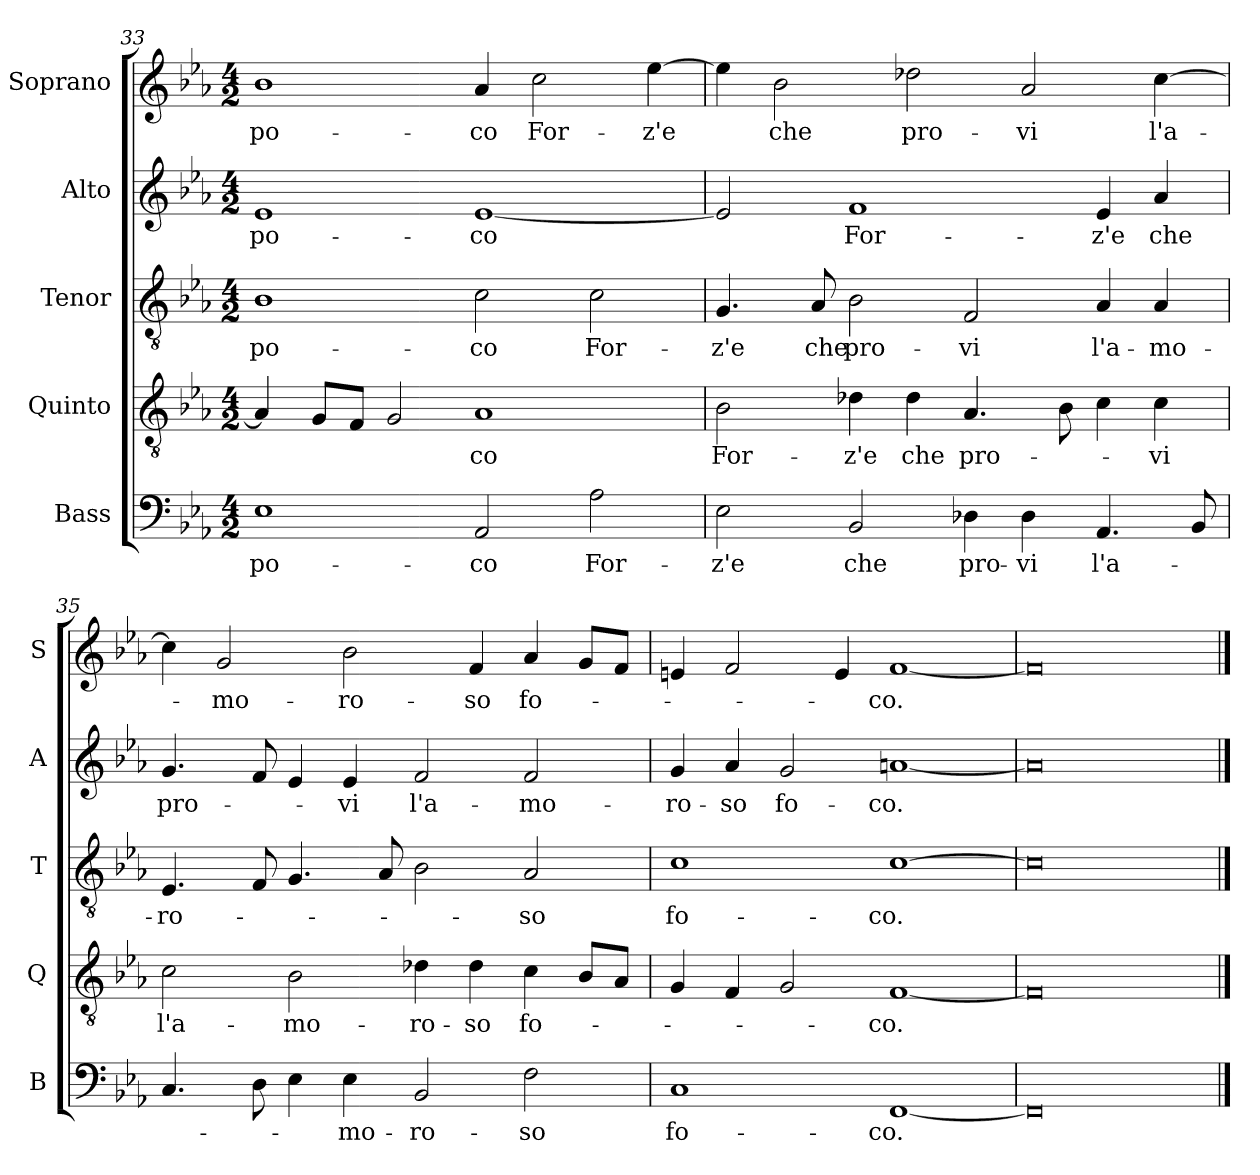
**kern	**text	**kern	**text	**kern	**text	**kern	**text	**kern	**text
*part5	*part5	*part4	*part4	*part3	*part3	*part2	*part2	*part1	*part1
*staff5	*staff5	*staff4	*staff4	*staff3	*staff3	*staff2	*staff2	*staff1	*staff1
*I"Bass	*	*I"Quinto	*	*I"Tenor	*	*I"Alto	*	*I"Soprano	*
*I'B	*	*I'Q	*	*I'T	*	*I'A	*	*I'S	*
*clefF4	*	*clefGv2	*	*clefGv2	*	*clefG2	*	*clefG2	*
*k[b-e-a-]	*	*k[b-e-a-]	*	*k[b-e-a-]	*	*k[b-e-a-]	*	*k[b-e-a-]	*
*E-:	*	*E-:	*	*E-:	*	*E-:	*	*E-:	*
*M4/2	*	*M4/2	*	*M4/2	*	*M4/2	*	*M4/2	*
=33	=33	=33	=33	=33	=33	=33	=33	=33	=33
!	!LO:LY:b	!	!	!	!LO:LY:b	!	!LO:LY:b	!	!LO:LY:b
1E-	po-	4A-/]	.	1B-	po-	1e-	po-	1b-	po-
.	.	8G/L	.	.	.	.	.	.	.
.	.	8F/J	.	.	.	.	.	.	.
.	.	2G/	.	.	.	.	.	.	.
!	!LO:LY:b	!	!LO:LY:b	!	!LO:LY:b	!	!LO:LY:b	!	!LO:LY:b
2AA-/	-co	1A-	-co	2c\	-co	[1e-	-co	4a-/	-co
!	!	!	!	!	!	!	!	!	!LO:LY:b
.	.	.	.	.	.	.	.	2cc\	For-
!	!LO:LY:b	!	!	!	!LO:LY:b	!	!	!	!
2A-\	For-	.	.	2c\	For-	.	.	.	.
!	!	!	!	!	!	!	!	!	!LO:LY:b
.	.	.	.	.	.	.	.	[4ee-\	-z'e
=34	=34	=34	=34	=34	=34	=34	=34	=34	=34
!	!LO:LY:b	!	!LO:LY:b	!	!LO:LY:b	!	!	!	!
2E-\	-z'e	2B-\	For-	4.G/	-z'e	2e-/]	.	4ee-\]	.
!	!	!	!	!	!	!	!	!	!LO:LY:b
.	.	.	.	.	.	.	.	2b-\	che
!	!	!	!	!	!LO:LY:b	!	!	!	!
.	.	.	.	8A-/	che	.	.	.	.
!	!LO:LY:b	!	!LO:LY:b	!	!LO:LY:b	!	!LO:LY:b	!	!
2BB-/	che	4d-X\	-z'e	2B-\	pro-	1f	For-	.	.
!	!	!	!LO:LY:b	!	!	!	!	!	!LO:LY:b
.	.	4d-\	che	.	.	.	.	2dd-X\	pro-
!	!LO:LY:b	!	!LO:LY:b	!	!LO:LY:b	!	!	!	!
4D-X\	pro-	4.A-/	pro-	2F/	-vi	.	.	.	.
!	!LO:LY:b	!	!	!	!	!	!	!	!LO:LY:b
4D-\	-vi	.	.	.	.	.	.	2a-/	-vi
.	.	8B-\	.	.	.	.	.	.	.
!	!LO:LY:b	!	!	!	!LO:LY:b	!	!LO:LY:b	!	!
4.AA-/	l'a-	4c\	.	4A-/	l'a-	4e-/	-z'e	.	.
!	!	!	!LO:LY:b	!	!LO:LY:b	!	!LO:LY:b	!	!LO:LY:b
.	.	4c\	-vi	4A-/	-mo-	4a-/	che	[4cc\	l'a-
8BB-/	.	.	.	.	.	.	.	.	.
!!LO:LB:g=z
=35	=35	=35	=35	=35	=35	=35	=35	=35	=35
!	!	!	!LO:LY:b	!	!LO:LY:b	!	!LO:LY:b	!	!
4.C/	.	2c\	l'a-	4.E-/	-ro-	4.g/	pro-	4cc\]	.
!	!	!	!	!	!	!	!	!	!LO:LY:b
.	.	.	.	.	.	.	.	2g/	-mo-
8D\	.	.	.	8F/	.	8f/	.	.	.
!	!	!	!LO:LY:b	!	!	!	!	!	!
4E-\	.	2B-\	-mo-	4.G/	.	4e-/	.	.	.
!	!LO:LY:b	!	!	!	!	!	!LO:LY:b	!	!LO:LY:b
4E-\	-mo-	.	.	.	.	4e-/	-vi	2b-\	-ro-
.	.	.	.	8A-/	.	.	.	.	.
!	!LO:LY:b	!	!LO:LY:b	!	!	!	!LO:LY:b	!	!
2BB-/	-ro-	4d-X\	-ro-	2B-\	.	2f/	l'a-	.	.
!	!	!	!LO:LY:b	!	!	!	!	!	!LO:LY:b
.	.	4d-\	-so	.	.	.	.	4f/	-so
!	!LO:LY:b	!	!LO:LY:b	!	!LO:LY:b	!	!LO:LY:b	!	!LO:LY:b
2F\	-so	4c\	fo-	2A-/	-so	2f/	-mo-	4a-/	fo-
.	.	8B-/L	.	.	.	.	.	8g/L	.
.	.	8A-/J	.	.	.	.	.	8f/J	.
=36	=36	=36	=36	=36	=36	=36	=36	=36	=36
!	!LO:LY:b	!	!	!	!LO:LY:b	!	!LO:LY:b	!	!
1C	fo-	4G/	.	1c	fo-	4g/	-ro-	4en/	.
!	!	!	!	!	!	!	!LO:LY:b	!	!
.	.	4F/	.	.	.	4a-/	-so	2f/	.
!	!	!	!	!	!	!	!LO:LY:b	!	!
.	.	2G/	.	.	.	2g/	fo-	.	.
.	.	.	.	.	.	.	.	4e/	.
!	!LO:LY:b	!	!LO:LY:b	!	!LO:LY:b	!	!LO:LY:b	!	!LO:LY:b
[1FF	-co.	[1F	-co.	[1c	-co.	[1an	-co.	[1f	-co.
=37	=37	=37	=37	=37	=37	=37	=37	=37	=37
0FF]	.	0F]	.	0c]	.	0a]	.	0f]	.
==	==	==	==	==	==	==	==	==	==
*-	*-	*-	*-	*-	*-	*-	*-	*-	*-
